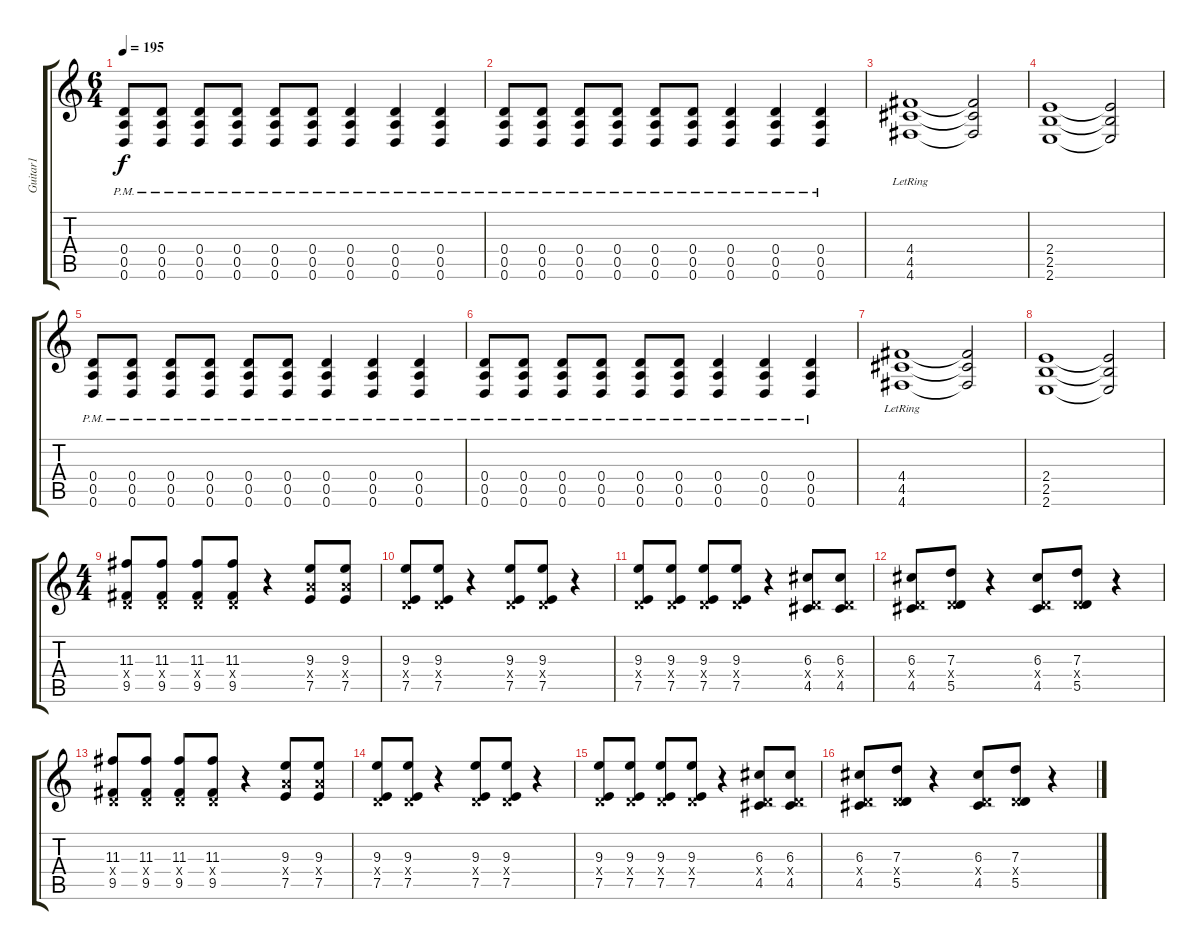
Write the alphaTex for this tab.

\track ("Guitar1" "Guitar1") {instrument distortionguitar}
\staff {score tabs}
\tuning (E4 B3 G3 D3 A2 D2) {hide}
\ts (6 4)
\tempo 195
\clef g2
\ks c
(0.4{pm} 0.5{pm} 0.6{pm}).8{dy f} (0.4{pm} 0.5{pm} 0.6{pm}).8 (0.4{pm} 0.5{pm} 0.6{pm}).8 (0.4{pm} 0.5{pm} 0.6{pm}).8 (0.4{pm} 0.5{pm} 0.6{pm}).8 (0.4{pm} 0.5{pm} 0.6{pm}).8 (0.4{pm} 0.5{pm} 0.6{pm}).4 (0.4{pm} 0.5{pm} 0.6{pm}).4 (0.4{pm} 0.5{pm} 0.6{pm}).4 |
(0.4{pm} 0.5{pm} 0.6{pm}).8 (0.4{pm} 0.5{pm} 0.6{pm}).8 (0.4{pm} 0.5{pm} 0.6{pm}).8 (0.4{pm} 0.5{pm} 0.6{pm}).8 (0.4{pm} 0.5{pm} 0.6{pm}).8 (0.4{pm} 0.5{pm} 0.6{pm}).8 (0.4{pm} 0.5{pm} 0.6{pm}).4 (0.4{pm} 0.5{pm} 0.6{pm}).4 (0.4{pm} 0.5{pm} 0.6{pm}).4 |
(4.4{lr} 4.5 4.6).1 (4.4{t} 4.5{t} 4.6{t}).2 |
(2.4 2.5 2.6).1 (2.4{t} 2.5{t} 2.6{t}).2 |
(0.4{pm} 0.5{pm} 0.6{pm}).8 (0.4{pm} 0.5{pm} 0.6{pm}).8 (0.4{pm} 0.5{pm} 0.6{pm}).8 (0.4{pm} 0.5{pm} 0.6{pm}).8 (0.4{pm} 0.5{pm} 0.6{pm}).8 (0.4{pm} 0.5{pm} 0.6{pm}).8 (0.4{pm} 0.5{pm} 0.6{pm}).4 (0.4{pm} 0.5{pm} 0.6{pm}).4 (0.4{pm} 0.5{pm} 0.6{pm}).4 |
(0.4{pm} 0.5{pm} 0.6{pm}).8 (0.4{pm} 0.5{pm} 0.6{pm}).8 (0.4{pm} 0.5{pm} 0.6{pm}).8 (0.4{pm} 0.5{pm} 0.6{pm}).8 (0.4{pm} 0.5{pm} 0.6{pm}).8 (0.4{pm} 0.5{pm} 0.6{pm}).8 (0.4{pm} 0.5{pm} 0.6{pm}).4 (0.4{pm} 0.5{pm} 0.6{pm}).4 (0.4{pm} 0.5{pm} 0.6{pm}).4 |
(4.4{lr} 4.5 4.6).1 (4.4{t} 4.5{t} 4.6{t}).2 |
(2.4 2.5 2.6).1 (2.4{t} 2.5{t} 2.6{t}).2 |
\ts (4 4)
(11.3 0.4{x} 9.5).8{instrument electricguitarclean} (11.3 0.4{x} 9.5).8 (11.3 0.4{x} 9.5).8 (11.3 0.4{x} 9.5).8 r.4 (9.3 7.4{x} 7.5).8 (9.3 7.4{x} 7.5).8 |
(9.3 0.4{x} 7.5).8 (9.3 0.4{x} 7.5).8 r.4 (9.3 0.4{x} 7.5).8 (9.3 0.4{x} 7.5).8 r.4 |
(9.3 0.4{x} 7.5).8 (9.3 0.4{x} 7.5).8 (9.3 0.4{x} 7.5).8 (9.3 0.4{x} 7.5).8 r.4 (6.3 0.4{x} 4.5).8 (6.3 0.4{x} 4.5).8 |
(6.3 0.4{x} 4.5).8 (7.3 0.4{x} 5.5).8 r.4 (6.3 0.4{x} 4.5).8 (7.3 0.4{x} 5.5).8 r.4 |
(11.3 0.4{x} 9.5).8 (11.3 0.4{x} 9.5).8 (11.3 0.4{x} 9.5).8 (11.3 0.4{x} 9.5).8 r.4 (9.3 7.4{x} 7.5).8 (9.3 7.4{x} 7.5).8 |
(9.3 0.4{x} 7.5).8 (9.3 0.4{x} 7.5).8 r.4 (9.3 0.4{x} 7.5).8 (9.3 0.4{x} 7.5).8 r.4 |
(9.3 0.4{x} 7.5).8 (9.3 0.4{x} 7.5).8 (9.3 0.4{x} 7.5).8 (9.3 0.4{x} 7.5).8 r.4 (6.3 0.4{x} 4.5).8 (6.3 0.4{x} 4.5).8 |
(6.3 0.4{x} 4.5).8 (7.3 0.4{x} 5.5).8 r.4 (6.3 0.4{x} 4.5).8 (7.3 0.4{x} 5.5).8 r.4
